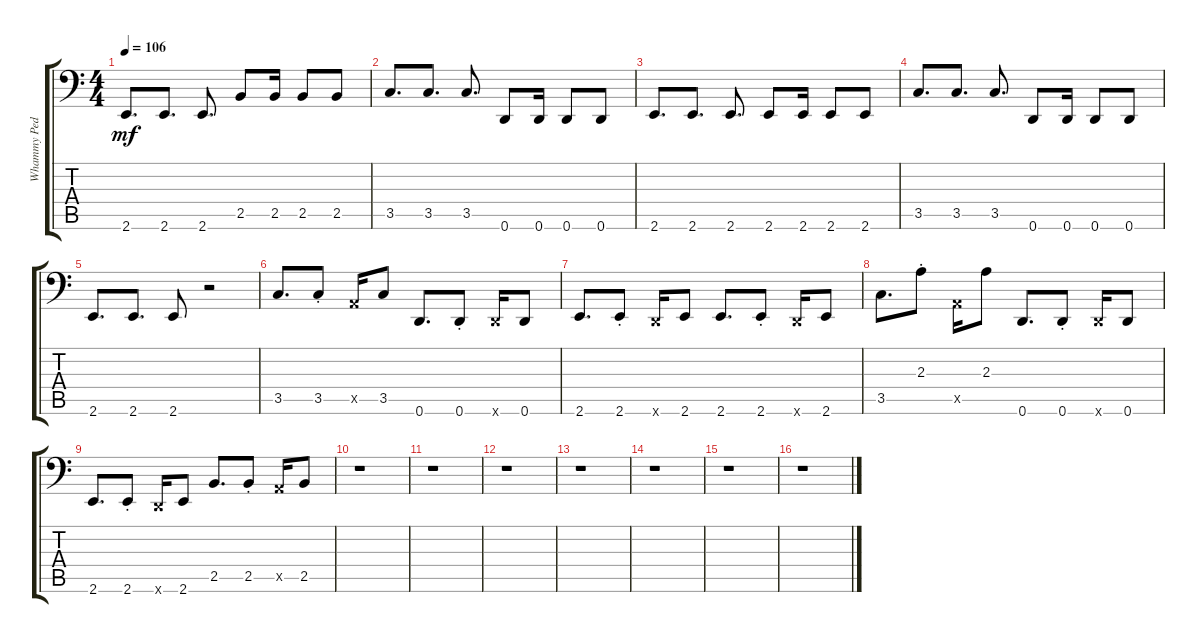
\track ("Whammy Pedal" "Whammy Ped") {instrument distortionguitar}
\staff {score tabs}
\tuning (D3 A2 G2 D2 A1 D1) {hide}
\ts (4 4)
\tempo 106
\clef f4
\ks c
2.6.8{d dy mf} 2.6.8{d} 2.6.8{d} 2.5.8 2.5.16 2.5.8 2.5.8 |
3.5.8{d} 3.5.8{d} 3.5.8{d} 0.6.8 0.6.16 0.6.8 0.6.8 |
2.6.8{d} 2.6.8{d} 2.6.8{d} 2.6.8 2.6.16 2.6.8 2.6.8 |
3.5.8{d} 3.5.8{d} 3.5.8{d} 0.6.8 0.6.16 0.6.8 0.6.8 |
2.6.8{d} 2.6.8{d} 2.6.8 r.2 |
3.5.8{d} 3.5{st}.8 0.5{x}.16 3.5.8 0.6.8{d} 0.6{st}.8 0.6{x}.16 0.6.8 |
2.6.8{d} 2.6{st}.8 0.6{x}.16 2.6.8 2.6.8{d} 2.6{st}.8 0.6{x}.16 2.6.8 |
3.5.8{d} 2.3{st}.8 0.5{x}.16 2.3.8 0.6.8{d} 0.6{st}.8 0.6{x}.16 0.6.8 |
2.6.8{d} 2.6{st}.8 0.6{x}.16 2.6.8 2.5.8{d} 2.5{st}.8 0.5{x}.16 2.5.8 |
r.1 |
r.1 |
r.1 |
r.1 |
r.1 |
r.1 |
r.1
